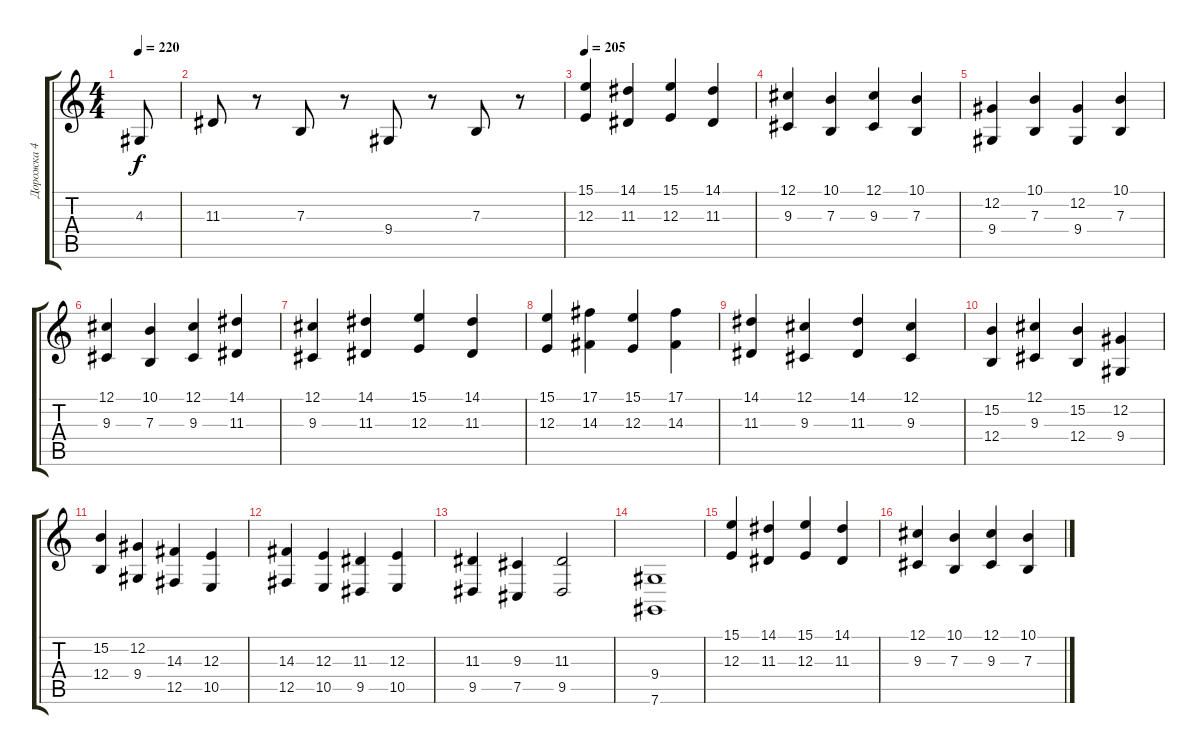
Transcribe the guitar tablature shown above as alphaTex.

\track ("Дорожка 4" "Дорожка 4") {instrument tremolostrings}
\staff {score tabs}
\tuning (Db4 Ab3 E3 B2 Gb2 Db2) {hide}
\ts (4 4)
\tempo 220
\clef g2
\ks c
4.3.8{dy f} |
11.3.8 r.8 7.3.8 r.8 9.4.8 r.8 7.3.8 r.8 |
\tempo 205
(15.1 12.3).4 (14.1 11.3).4 (15.1 12.3).4 (14.1 11.3).4 |
(12.1 9.3).4 (10.1 7.3).4 (12.1 9.3).4 (10.1 7.3).4 |
(12.2 9.4).4 (10.1 7.3).4 (12.2 9.4).4 (10.1 7.3).4 |
(12.1 9.3).4 (10.1 7.3).4 (12.1 9.3).4 (14.1 11.3).4 |
(12.1 9.3).4 (14.1 11.3).4 (15.1 12.3).4 (14.1 11.3).4 |
(15.1 12.3).4 (17.1 14.3).4 (15.1 12.3).4 (17.1 14.3).4 |
(14.1 11.3).4 (12.1 9.3).4 (14.1 11.3).4 (12.1 9.3).4 |
(15.2 12.4).4 (12.1 9.3).4 (15.2 12.4).4 (12.2 9.4).4 |
(15.2 12.4).4 (12.2 9.4).4 (14.3 12.5).4 (12.3 10.5).4 |
(14.3 12.5).4 (12.3 10.5).4 (11.3 9.5).4 (12.3 10.5).4 |
(11.3 9.5).4 (9.3 7.5).4 (11.3 9.5).2 |
(9.4 7.6).1 |
(15.1 12.3).4 (14.1 11.3).4 (15.1 12.3).4 (14.1 11.3).4 |
(12.1 9.3).4 (10.1 7.3).4 (12.1 9.3).4 (10.1 7.3).4
